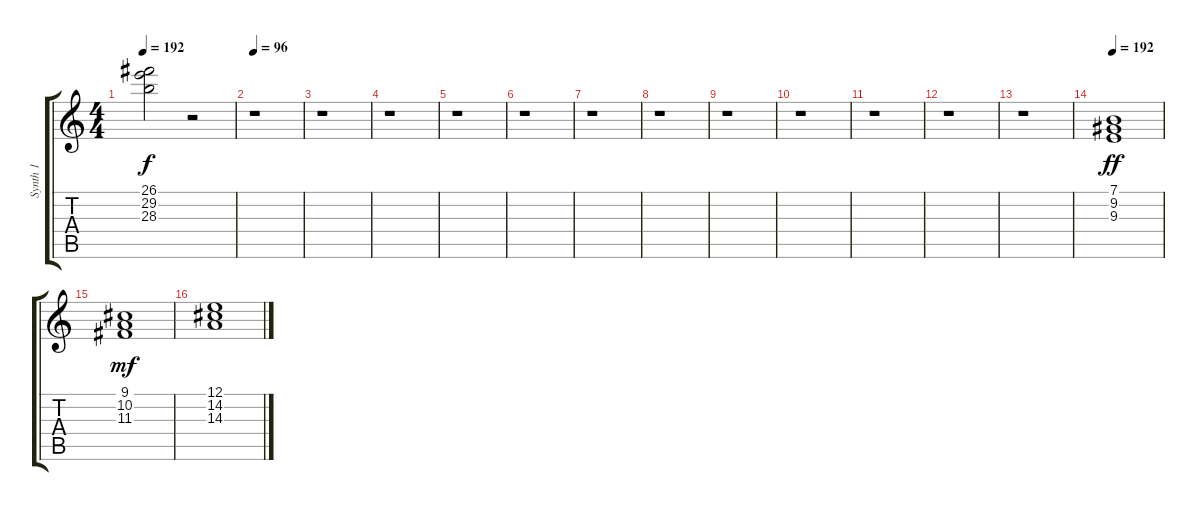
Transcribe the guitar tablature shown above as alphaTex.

\track ("Synth 1" "Synth 1") {instrument synthstrings2}
\staff {score tabs}
\tuning (E4 B3 G3 D3 A2 E2) {hide}
\ts (4 4)
\tempo 192
\clef g2
\ks c
(26.1 29.2 28.3).2{dy f} r.2 |
\tempo 96
r.1 |
r.1 |
r.1 |
r.1 |
r.1 |
r.1 |
r.1 |
r.1 |
r.1 |
r.1 |
r.1 |
r.1 |
\tempo 192
(7.1 9.2 9.3).1{dy ff} |
(9.1 10.2 11.3).1{dy mf} |
(12.1 14.2 14.3).1
